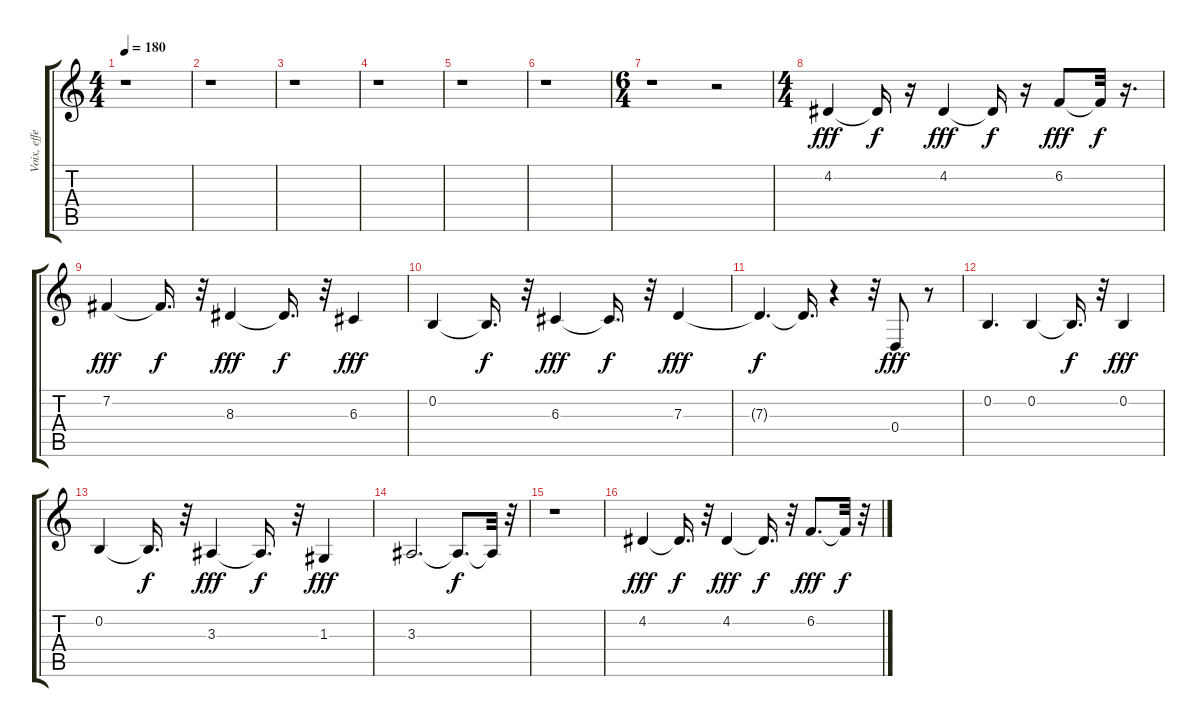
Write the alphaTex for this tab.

\track ("Voix, effets" "Voix, effe") {instrument seashore}
\staff {score tabs}
\tuning (E4 B3 G3 D3 A2 E2) {hide}
\ts (4 4)
\tempo 180
\clef g2
\ks c
r.1{dy fff} |
r.1 |
r.1 |
r.1 |
r.1 |
r.1 |
\ts (6 4)
r.1 r.2 |
\ts (4 4)
4.2.4{volume 16 instrument oboe} 4.2{t}.16{dy f} r.16 4.2.4{dy fff} 4.2{t}.16{dy f} r.16 6.2.8{dy fff} 6.2{t}.32{dy f} r.16{d} |
7.2.4{dy fff} 7.2{t}.16{d dy f} r.32 8.3.4{dy fff} 8.3{t}.16{d dy f} r.32 6.3.4{dy fff} |
0.2.4 0.2{t}.16{d dy f} r.32 6.3.4{dy fff} 6.3{t}.16{d dy f} r.32 7.3.4{dy fff} |
7.3{t}.4{d dy f} 7.3{t}.16{d} r.4 r.32 0.4.8{dy fff} r.8 |
0.2.4{d} 0.2.4 0.2{t}.16{d dy f} r.32 0.2.4{dy fff} |
0.2.4 0.2{t}.16{d dy f} r.32 3.3.4{dy fff} 3.3{t}.16{d dy f} r.32 1.3.4{dy fff} |
3.3.2{d} 3.3{t}.8{d dy f} 3.3{t}.32 r.32 |
r.1 |
4.2.4{dy fff} 4.2{t}.16{d dy f} r.32 4.2.4{dy fff} 4.2{t}.16{d dy f} r.32 6.2.8{d dy fff} 6.2{t}.32{dy f} r.32
